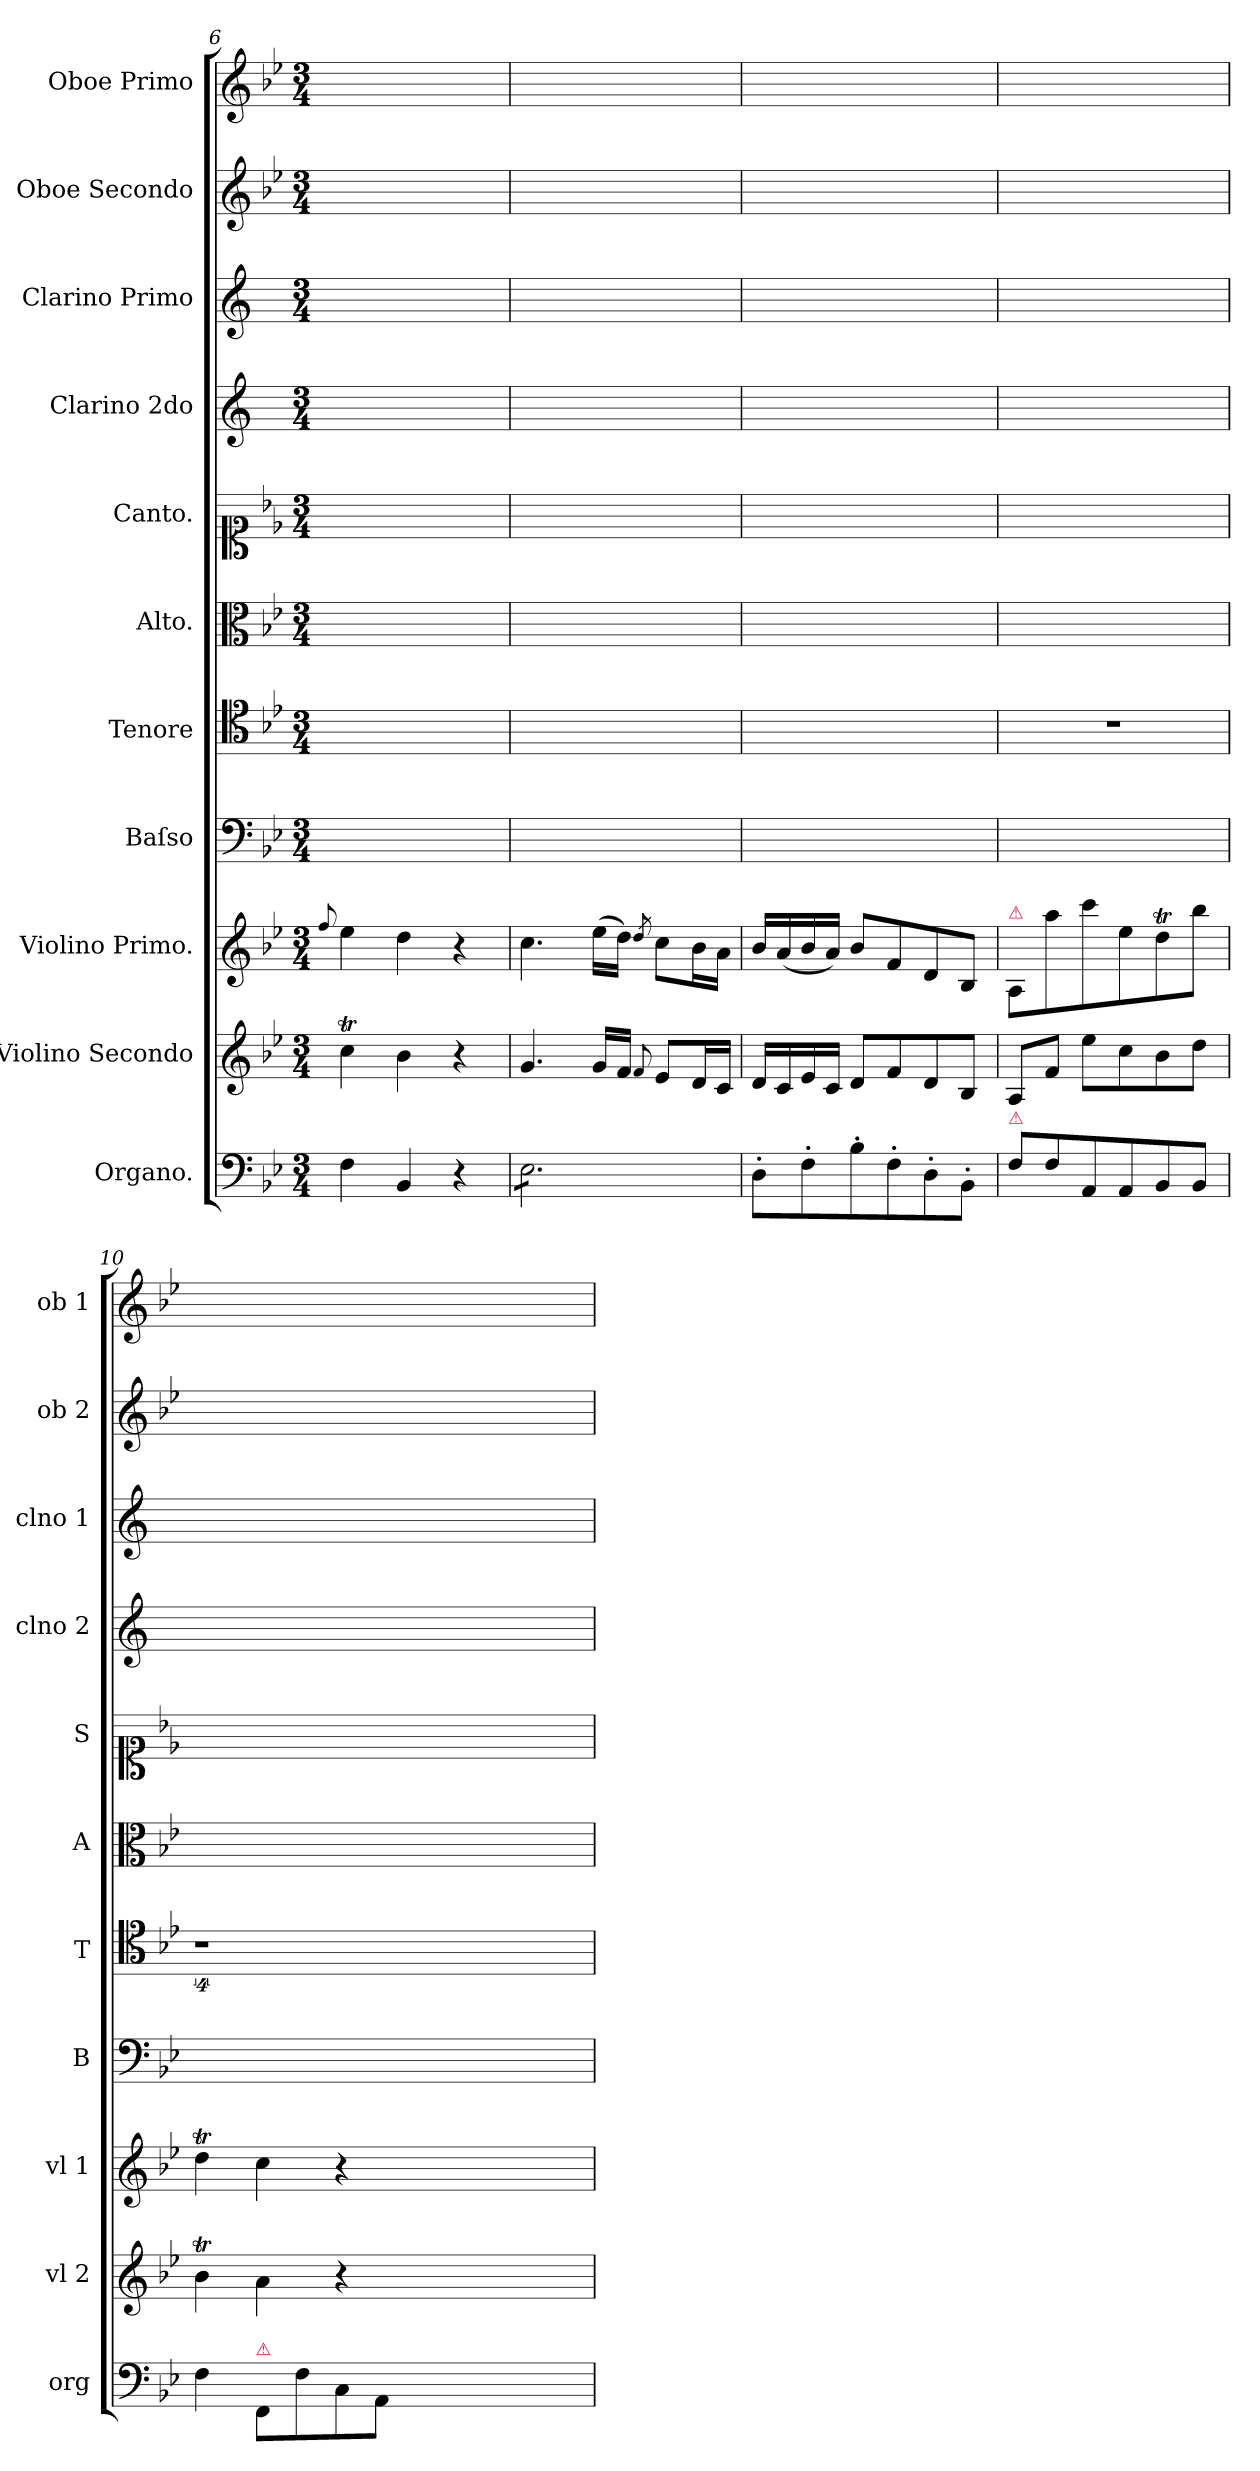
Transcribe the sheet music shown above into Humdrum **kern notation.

**kern	**kern	**kern	**kern	**kern	**kern	**kern	**kern	**kern	**kern	**kern
*part11	*part10	*part9	*part8	*part7	*part6	*part5	*part4	*part3	*part2	*part1
*staff11	*staff10	*staff9	*staff8	*staff7	*staff6	*staff5	*staff4	*staff3	*staff2	*staff1
*I"Organo.	*I"Violino Secondo	*I"Violino Primo.	*I"Baſso	*I"Tenore	*I"Alto.	*I"Canto.	*I"Clarino 2do	*I"Clarino Primo	*I"Oboe Secondo	*I"Oboe Primo
*I'org	*I'vl 2	*I'vl 1	*I'B	*I'T	*I'A	*I'S	*I'clno 2	*I'clno 1	*I'ob 2	*I'ob 1
*clefF4	*clefG2	*clefG2	*clefF4	*clefC4	*clefC3	*clefC1	*clefG2	*clefG2	*clefG2	*clefG2
*	*	*	*	*	*	*	*ITrd1c2	*ITrd1c2	*	*
*k[b-e-]	*k[b-e-]	*k[b-e-]	*k[b-e-]	*k[b-e-]	*k[b-e-]	*k[b-e-]	*k[b-e-]	*k[b-e-]	*k[b-e-]	*k[b-e-]
*B-:	*B-:	*B-:	*B-:	*B-:	*B-:	*B-:	*B-:	*B-:	*B-:	*B-:
*M3/4	*M3/4	*M3/4	*M3/4	*M3/4	*M3/4	*M3/4	*M3/4	*M3/4	*M3/4	*M3/4
=6	=6	=6	=6	=6	=6	=6	=6	=6	=6	=6
.	.	8qqff/	.	.	.	.	.	.	.	.
4F\	4ccT\	4ee-\	2.ryy	2.ryy	2.ryy	2.ryy	2.ryy	2.ryy	2.ryy	2.ryy
4BB-/	4b-\	4dd\	.	.	.	.	.	.	.	.
4r	4r	4r	.	.	.	.	.	.	.	.
=7	=7	=7	=7	=7	=7	=7	=7	=7	=7	=7
*tremolo	*	*	*	*	*	*	*	*	*	*
8E-\L	4.g/	4.cc\	2.ryy	2.ryy	2.ryy	2.ryy	2.ryy	2.ryy	2.ryy	2.ryy
8E-\	.	.	.	.	.	.	.	.	.	.
8E-\	.	.	.	.	.	.	.	.	.	.
8E-\	16g/LL	(16ee-\LL	.	.	.	.	.	.	.	.
.	16f/JJ	16dd\JJ)	.	.	.	.	.	.	.	.
.	8qqf/	8qdd/	.	.	.	.	.	.	.	.
8E-\	8e-/L	8cc\L	.	.	.	.	.	.	.	.
8E-\J	16d/L	16b-\L	.	.	.	.	.	.	.	.
*Xtremolo	*	*	*	*	*	*	*	*	*	*
.	16c/JJ	16a\JJ	.	.	.	.	.	.	.	.
=8	=8	=8	=8	=8	=8	=8	=8	=8	=8	=8
8D'\L	16d/LL	16b-/LL	2.ryy	2.ryy	2.ryy	2.ryy	2.ryy	2.ryy	2.ryy	2.ryy
.	16c/	(16a/	.	.	.	.	.	.	.	.
8F'\	16e-/	16b-/	.	.	.	.	.	.	.	.
.	16c/JJ	16a/JJ)	.	.	.	.	.	.	.	.
8B-'\	8d/L	8b-/L	.	.	.	.	.	.	.	.
8F'\	8f/	8f/	.	.	.	.	.	.	.	.
8D'\	8d/	8d/	.	.	.	.	.	.	.	.
8BB-'\J	8B-/J	8B-/J	.	.	.	.	.	.	.	.
=9	=9	=9	=9	=9	=9	=9	=9	=9	=9	=9
!	!	!LO:TX:a:color=crimson:t=⚠	!	!	!	!	!	!	!	!
!LO:TX:a:color=crimson:t=⚠	!	!	!	!	!	!	!	!	!	!
8F\L	8A/L	8A/L	2.ryy	2.r	2.ryy	2.ryy	2.ryy	2.ryy	2.ryy	2.ryy
8F\	8f/J	8aa\	.	.	.	.	.	.	.	.
8AA/	8ee-\L	8ccc\	.	.	.	.	.	.	.	.
8AA/	8cc\	8ee-\	.	.	.	.	.	.	.	.
8BB-\	8b-\	8ddt\	.	.	.	.	.	.	.	.
8BB-/J	8dd\J	8bb-\J	.	.	.	.	.	.	.	.
=10	=10	=10	=10	=10	=10	=10	=10	=10	=10	=10
4F\	4b-T\	4ddt\	2.ryy	4%9r	2.ryy	2.ryy	2.ryy	2.ryy	2.ryy	2.ryy
!LO:TX:a:color=crimson:t=⚠	!	!	!	!	!	!	!	!	!	!
8FF\L	4a\	4cc\	.	.	.	.	.	.	.	.
8F\	.	.	.	.	.	.	.	.	.	.
8C\	4r	4r	.	.	.	.	.	.	.	.
8AA\J	.	.	.	.	.	.	.	.	.	.
1.ryy	1.ryy	1.ryy	1.ryy	.	1.ryy	1.ryy	1.ryy	1.ryy	1.ryy	1.ryy
=	=	=	=	=	=	=	=	=	=	=
*-	*-	*-	*-	*-	*-	*-	*-	*-	*-	*-
